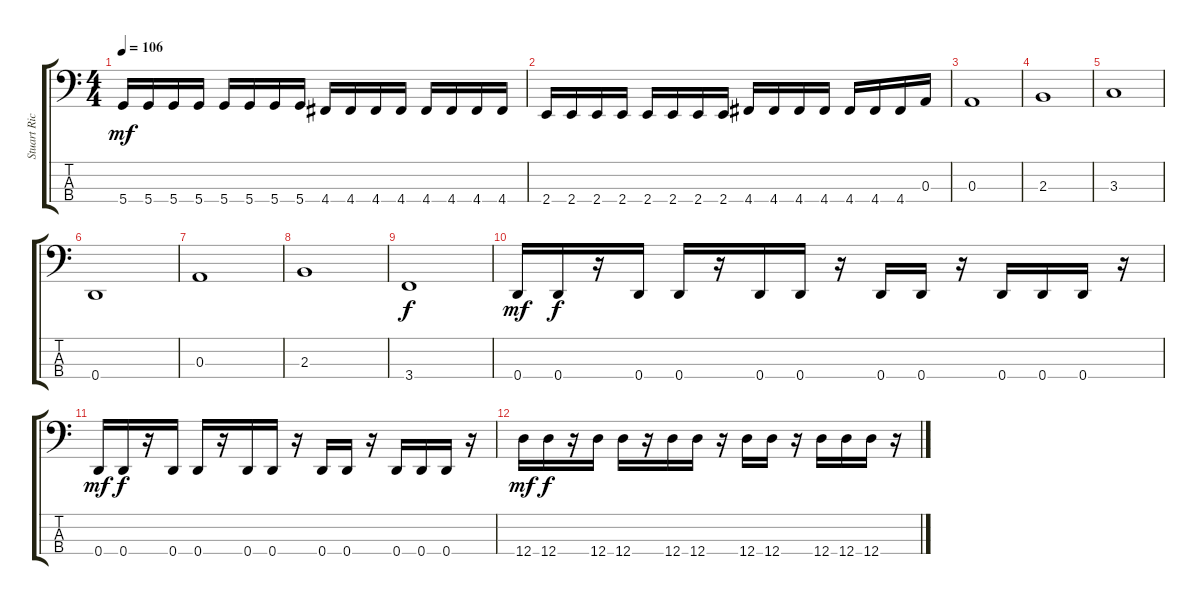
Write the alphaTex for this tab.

\track ("Stuart Richardson" "Stuart Ric") {instrument electricbasspick}
\staff {score tabs}
\tuning (G2 D2 A1 D1) {hide}
\ts (4 4)
\tempo 106
\clef f4
\ks c
5.4.16{dy mf} 5.4.16 5.4.16 5.4.16 5.4.16 5.4.16 5.4.16 5.4.16 4.4.16 4.4.16 4.4.16 4.4.16 4.4.16 4.4.16 4.4.16 4.4.16 |
2.4.16 2.4.16 2.4.16 2.4.16 2.4.16 2.4.16 2.4.16 2.4.16 4.4.16 4.4.16 4.4.16 4.4.16 4.4.16 4.4.16 4.4.16 0.3.16 |
0.3.1 |
2.3.1 |
3.3.1 |
0.4.1 |
0.3.1 |
2.3.1 |
3.4.1{dy f} |
0.4.16{dy mf} 0.4.16{dy f} r.16 0.4.16 0.4.16 r.16 0.4.16 0.4.16 r.16 0.4.16 0.4.16 r.16 0.4.16 0.4.16 0.4.16 r.16 |
0.4.16{dy mf} 0.4.16{dy f} r.16 0.4.16 0.4.16 r.16 0.4.16 0.4.16 r.16 0.4.16 0.4.16 r.16 0.4.16 0.4.16 0.4.16 r.16 |
12.4.16{dy mf} 12.4.16{dy f} r.16 12.4.16 12.4.16 r.16 12.4.16 12.4.16 r.16 12.4.16 12.4.16 r.16 12.4.16 12.4.16 12.4.16 r.16
